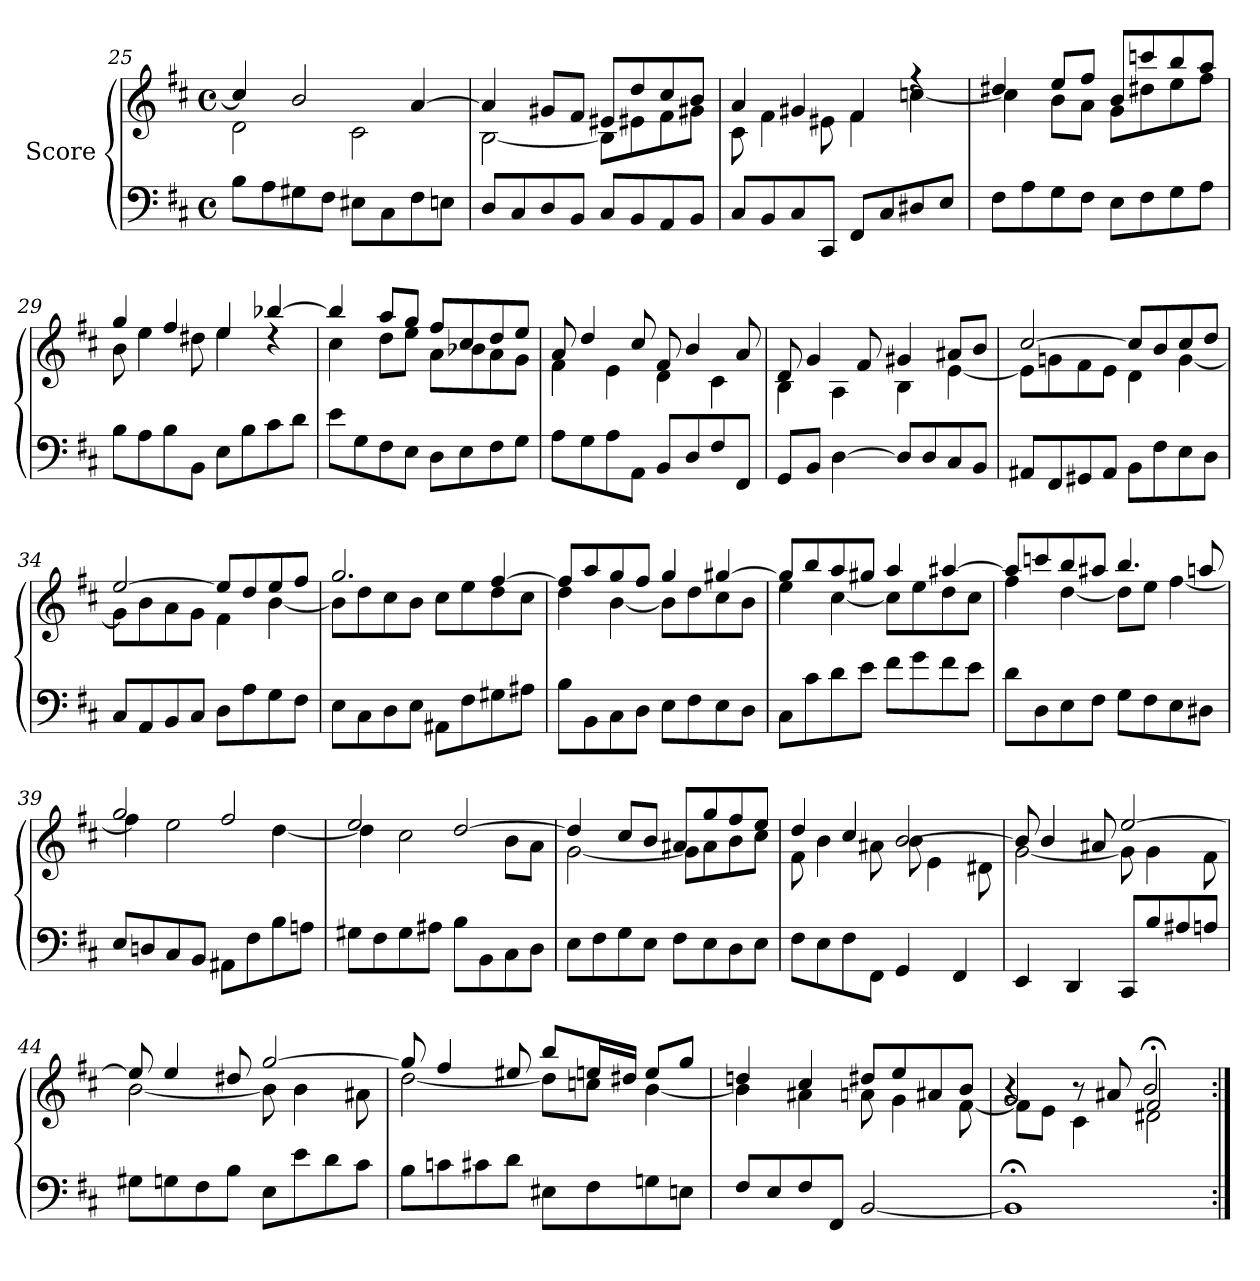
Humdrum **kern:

**kern	**kern
*part1	*part1
*staff2	*staff1
*I"Score	*
!!LO:LB:g=z
*clefF4	*clefG2
*k[f#c#]	*k[f#c#]
*M4/4	*M4/4
*met(c)	*met(c)
=25	=25
*	*^
8B\L	4cc#/]	2d\
8A\	.	.
8G#X\	2b/	.
8F#\J	.	.
8E#X\L	.	2c#\
8C#\	.	.
8F#\	[4a/	.
8En\J	.	.
=26	=26	=26
8D/L	4a/]	[2B\
8C#/	.	.
8D/	8g#X/L	.
8BB/J	8f#/J	.
8C#/L	8e#X/L	8B\L]
8BB/	8dd/	8e#X\
8AA/	8cc#/	8f#\
8BB/J	8b/J	8g#X\J
=27	=27	=27
8C#/L	4a/	8c#\
8BB/	.	4f#\
8C#/	4g#X/	.
8CC#/J	.	8e#X\
8FF#/L	4f#/	4f#\
8C#/	.	.
8D#X/	4rff	[4ccn\
8E/J	.	.
!!LO:LB:g=z	!!
=28	=28	=28
8F#\L	4dd#X/	4cc\]
8A\	.	.
8G\	8ee/L	8b\L
8F#\J	8ff#/J	8a\J
8E\L	8b/L	8g\L
8F#\	8cccn/	8dd#X\
8G\	8bb/	8ee\
8A\J	8aa/J	8ff#\J
=29	=29	=29
8B\L	4gg/	8b\
8A\	.	4ee\
8B\	4ff#/	.
8BB\J	.	8dd#X\
8E\L	4ee/	4ee\
8B\	.	.
8c#\	[4bb-X/	4rdd
8d\J	.	.
=30	=30	=30
8e\L	4bb-/]	4cc#\
8G\	.	.
8F#\	8aa/L	8dd\L
8E\J	8gg/J	8ee\J
8D\L	8ff#/L	8a\L
8E\	8cc#/	8b-X\
8F#\	8dd/	8a\
8G\J	8ee/J	8g\J
=31	=31	=31
8A\L	8a/	4f#\
8G\	4dd/	.
8A\	.	4e\
8AA\J	8cc#/	.
8BB/L	8f#/	4d\
8D/	4b/	.
8F#/	.	4c#\
8FF#/J	8a/	.
!!LO:PB:g=z	!!
=32	=32	=32
8GG/L	8d/	4B\
8BB/J	4g/	.
[4D\	.	4A\
.	8f#/	.
8D/L]	4g#X/	4B\
8D/	.	.
8C#/	8a#X/L	[4e\
8BB/J	8b/J	.
=33	=33	=33
8AA#X/L	[2cc#/	8e\L]
8FF#/	.	8gn\
8GG#X/	.	8f#\
8AA#/J	.	8e\J
8BB\L	8cc#/L]	4d\
8F#\	8b/	.
8E\	8cc#/	[4g\
8D\J	8dd/J	.
=34	=34	=34
8C#/L	[2ee/	8g\L]
8AA/	.	8b\
8BB/	.	8a\
8C#/J	.	8g\J
8D\L	8ee/L]	4f#\
8A\	8dd/	.
8G\	8ee/	[4b\
8F#\J	8ff#/J	.
=35	=35	=35
8E\L	2.gg/	8b\L]
8C#\	.	8dd\
8D\	.	8cc#\
8E\J	.	8b\J
8AA#X\L	.	8cc#\L
8F#\	.	8ee\
8G#X\	[4ff#/	8dd\
8A#X\J	.	8cc#\J
!!LO:LB:g=z	!!
=36	=36	=36
8B\L	8ff#/L]	4dd\
8BB\	8aa/	.
8C#\	8gg/	[4b\
8D\J	8ff#/J	.
8E\L	4gg/	8b\L]
8F#\	.	8dd\
8E\	[4gg#X/	8cc#\
8D\J	.	8b\J
=37	=37	=37
8C#\L	8gg#/L]	4ee\
8c#\	8bb/	.
8d\	8aa/	[4cc#\
8e\J	8gg#X/J	.
8f#\L	4aa/	8cc#\L]
8g\	.	8ee\
8f#\	[4aa#X/	8dd\
8e\J	.	8cc#\J
=38	=38	=38
8d\L	8aa#/L]	4ff#\
8D\	8cccn/	.
8E\	8bb/	[4dd\
8F#\J	8aa#X/J	.
8G\L	4.bb/	8dd\L]
8F#\	.	8ee\J
8E\	.	[4ff#\
8D#X\J	8aan/	.
=39	=39	=39
8E/L	2gg/	4ff#\]
8Dn/	.	.
8C#/	.	2ee\
8BB/J	.	.
8AA#X\L	2ff#/	.
8F#\	.	.
8B\	.	[4dd\
8An\J	.	.
!!LO:LB:g=z	!!
=40	=40	=40
8G#X\L	2ee/	4dd\]
8F#\	.	.
8G#\	.	2cc#\
8A#X\J	.	.
8B\L	[2dd/	.
8BB\	.	.
8C#\	.	8b\L
8D\J	.	8a\J
=41	=41	=41
8E\L	4dd/]	[2g\
8F#\	.	.
8G\	8cc#/L	.
8E\J	8b/J	.
8F#\L	8a#X/L	8g\L]
8E\	8gg/	8a#\
8D\	8ff#/	8b\
8E\J	8ee/J	8cc#\J
=42	=42	=42
8F#\L	4dd/	8f#\
8E\	.	4b\
8F#\	4cc#/	.
8FF#\J	.	8a#X\
4GG/	[2b/	8b\
.	.	4e\
4FF#/	.	.
.	.	8d#X\
=43	=43	=43
4EE/	8b/]	[2g\
.	4b/	.
4DD/	.	.
.	8a#X/	.
8CC#/L	[2ee/	8g\]
8B/	.	4g\
8A#X/	.	.
8An/J	.	8f#\
!!LO:LB:g=z	!!
=44	=44	=44
8G#X\L	8ee/]	[2b\
8Gn\	4ee/	.
8F#\	.	.
8B\J	8dd#X/	.
8E\L	[2gg/	8b\]
8e\	.	4b\
8d\	.	.
8c#\J	.	8a#X\
=45	=45	=45
8B\L	8gg/]	[2dd\
8cn\	4ff#/	.
8c#X\	.	.
8d\J	8ee#X/	.
8E#X\L	8bb/L	8dd\L]
8F#\	16een/L	8ccn\J
.	16dd#X/JJ	.
8Gn\	8ee/L	[4b\
8En\J	8gg/J	.
=46	=46	=46
8F#/L	4ddn/	4b\]
8E/	.	.
8F#/	4cc#/	4a#X\
8FF#/J	.	.
[2BB/	8dd#X/L	8an\
.	8ee/	4g\
.	8a#X/	.
.	8b/J	[8f#\
=47	=47	=47
*	*	*^
1BB;<]	2g/	8f#\L]	4r
.	.	8e\J	.
.	.	4c#\	8r
.	.	.	8a#X/
.	2f#;</	2d#X\	2b/
*	*v	*v	*v
=:|!	=:|!
*-	*-
